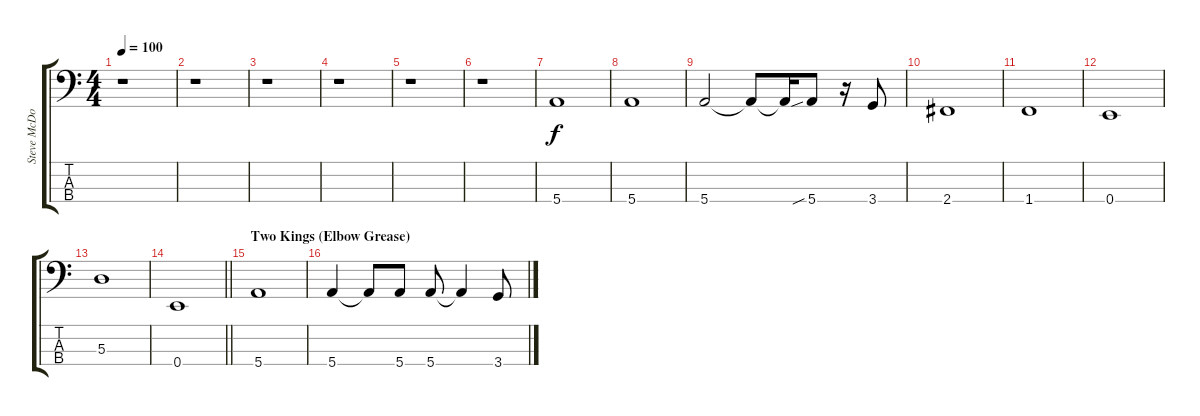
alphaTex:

\track ("Steve McDonald (Bass)" "Steve McDo") {instrument electricbasspick}
\staff {score tabs}
\tuning (G2 D2 A1 E1) {hide}
\ts (4 4)
\tempo 100
\clef f4
\ks c
r.1{dy f} |
r.1 |
r.1 |
r.1 |
r.1 |
r.1 |
5.4.1 |
5.4.1 |
5.4.2 5.4{t}.8 5.4{t}.16 5.4{sib}.8 r.16 3.4.8 |
2.4.1 |
1.4.1 |
0.4.1 |
5.3.1 |
\barLineRight lightlight
0.4.1 |
\section ("" "Two Kings (Elbow Grease)")
5.4.1 |
5.4.4 5.4{t}.8 5.4.8 5.4.8 5.4{t}.4 3.4{ss}.8
